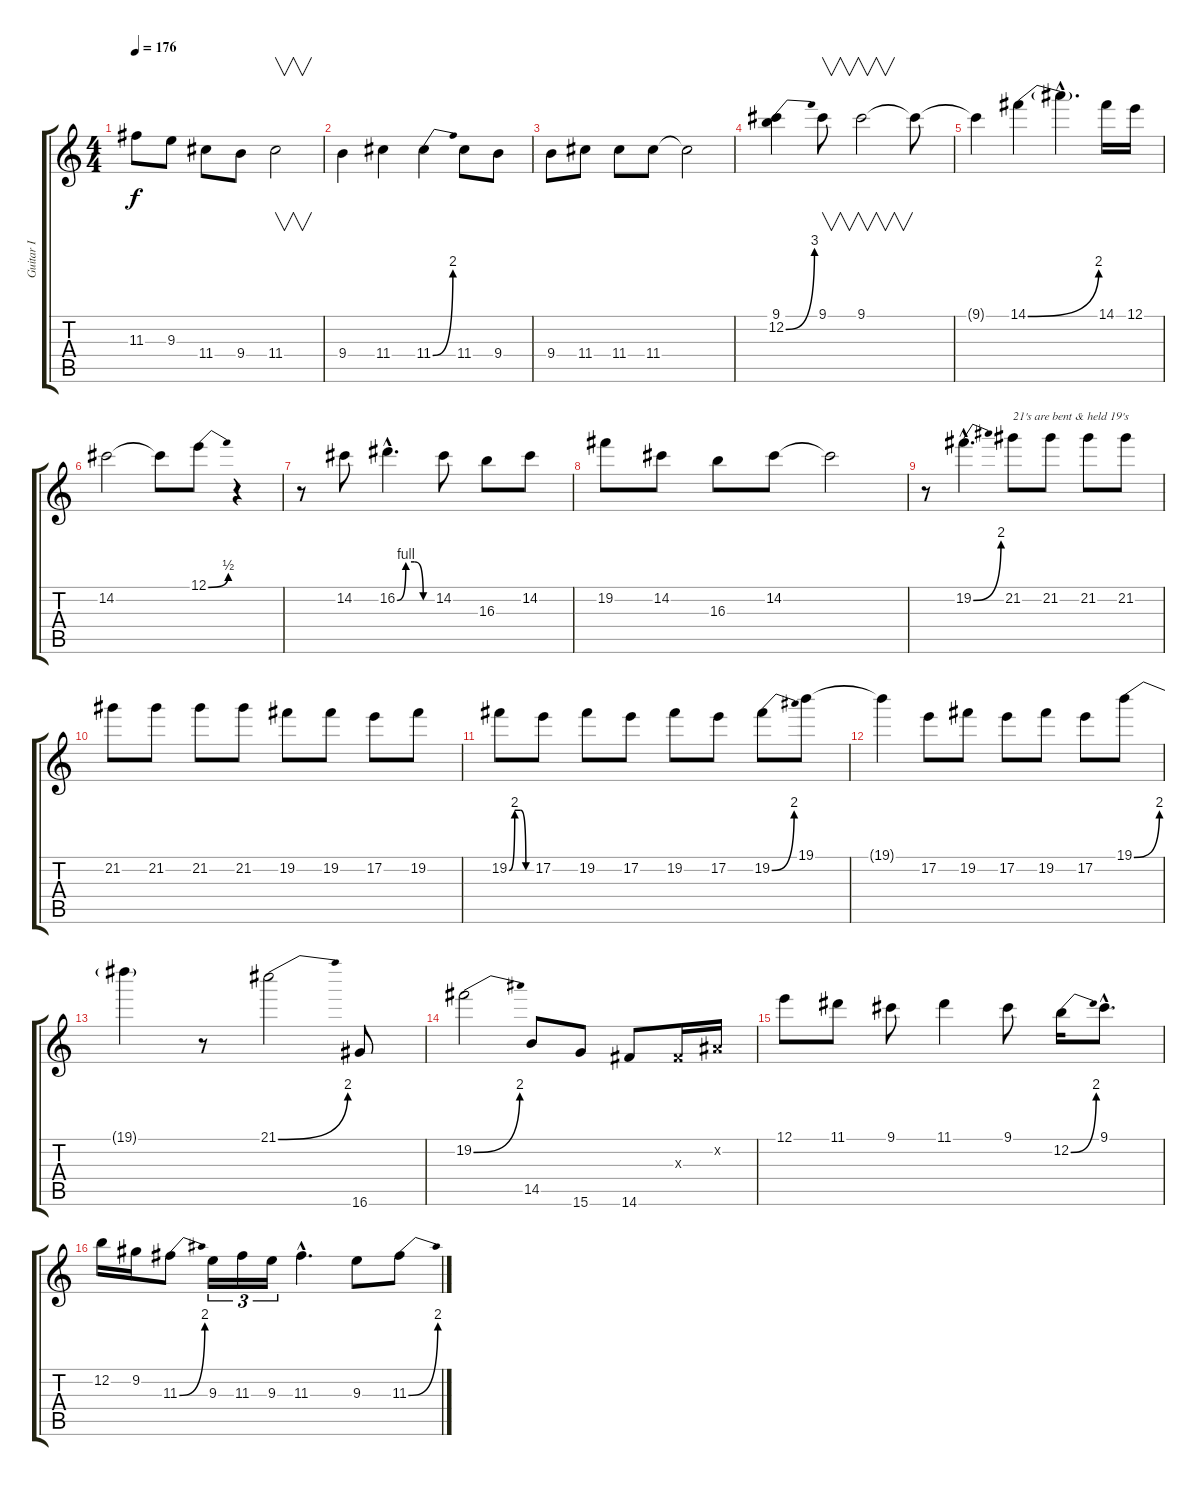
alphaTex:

\track ("Guitar I" "Guitar I") {instrument distortionguitar}
\staff {score tabs}
\tuning (E4 B3 G3 D3 A2 E2) {hide}
\ts (4 4)
\tempo 176
\clef g2
\ks c
11.3.8{dy f} 9.3.8 11.4.8 9.4.8 11.4.2{v} |
9.4.4 11.4.4 11.4{be (bend 0 0 60 8)}.4 11.4.8 9.4.8 |
9.4.8 11.4.8 11.4.8 11.4.8 11.4{t}.2 |
(9.1 12.2{be (bend 0 0 60 12)}).4 9.1.8{v} 9.1.2{v} 9.1{t}.8 |
9.1{t}.4 14.1{be (bend 0 0 60 8)}.4 14.1{hac t}.4{d} 14.1.16 12.1.16 |
14.2.2 14.2{t}.8 12.1{be (bend 0 0 60 2)}.8 r.4 |
r.8 14.2.8 16.2{be (custom 0 0 15 4 30 4 45 0 60 0) hac}.4{d} 14.2.8 16.3.8 14.2.8 |
19.2.8 14.2.8 16.3.8 14.2.8 14.2{t}.2 |
r.8 19.2{be (bend 0 0 60 8) hac}.4{d} 21.2.8{txt "21's are bent & held 19's"} 21.2.8 21.2.8 21.2.8 |
21.2.8 21.2.8 21.2.8 21.2.8 19.2.8 19.2.8 17.2.8 19.2.8 |
19.2{be (custom 0 0 15 8 30 8 45 0 60 0)}.8 17.2.8 19.2.8 17.2.8 19.2.8 17.2.8 19.2{be (bend 0 0 60 8)}.8 19.1.8 |
19.1{t}.4 17.2.8 19.2.8 17.2.8 19.2.8 17.2.8 19.1{be (bend 0 0 60 8)}.8 |
19.1{t}.4 r.8 21.1{be (bend 0 0 60 8)}.2 16.6.8 |
19.2{be (bend 0 0 60 8)}.2 14.5.8 15.6.8 14.6.8 -1.3{x}.16 -1.2{x}.16 |
12.1.8 11.1.8 9.1.8 11.1.4 9.1.8 12.2{be (bend 0 0 60 8)}.16 9.1{hac}.8{d} |
12.2.16 9.2.16 11.3{be (bend 0 0 60 8)}.8 9.3.16{tu (3 2)} 11.3.16{tu (3 2)} 9.3.16{tu (3 2)} 11.3{hac}.4{d} 9.3.8 11.3{be (bend 0 0 60 8)}.8
